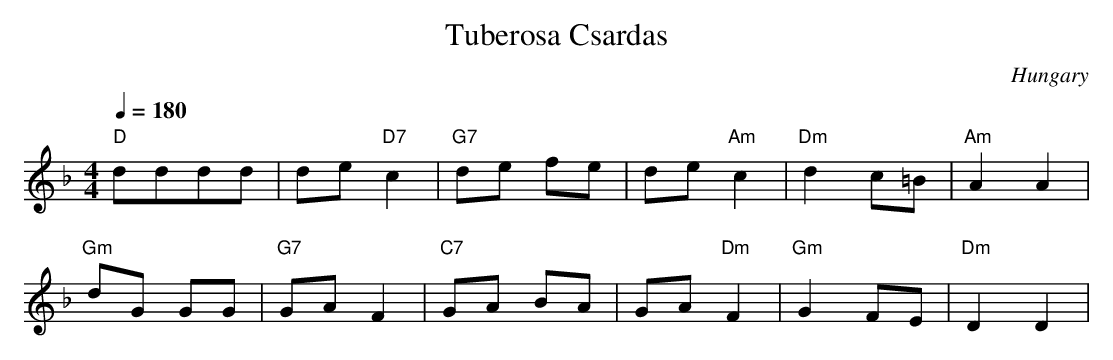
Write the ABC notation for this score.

X:1
T:Tuberosa Csardas
O:Hungary
L:1/8
M:4/4
Q:1/4=180
K:Dm
"D" dddd|de "D7" c2| "G7" de fe| de "Am" c2| "Dm" d2 c=B| "Am" A2 A2|
"Gm" dG GG|"G7" GA F2|"C7" GA BA| GA "Dm" F2|"Gm" G2 FE|"Dm" D2 D2|
